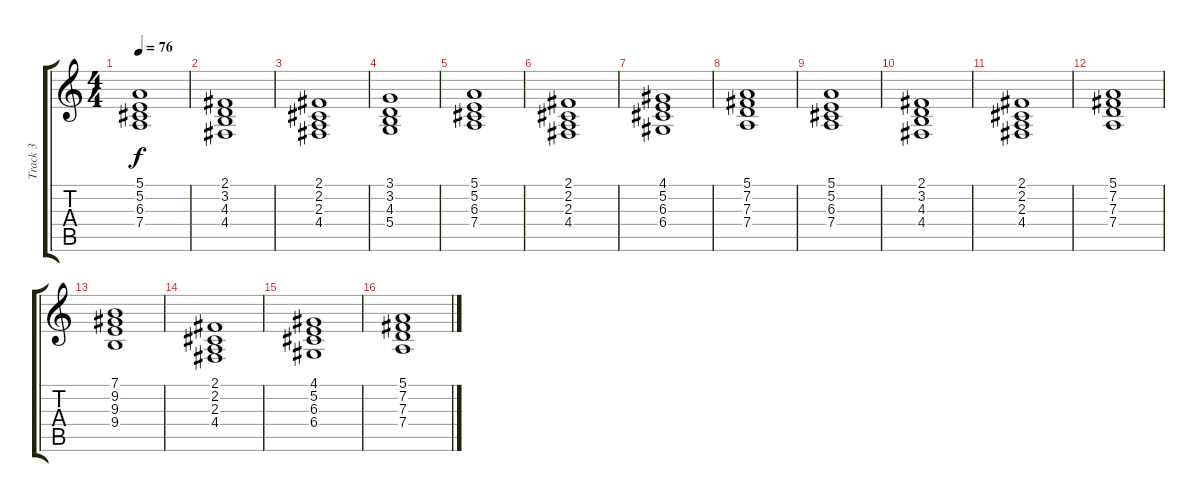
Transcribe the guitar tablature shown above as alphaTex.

\track ("Track 3" "Track 3") {instrument reversecymbal}
\staff {score tabs}
\tuning (E4 B3 G3 D3 A2 E2) {hide}
\ts (4 4)
\tempo 76
\clef g2
\ks c
(5.1 5.2 6.3 7.4).1{dy f} |
(2.1 3.2 4.3 4.4).1 |
(2.1 2.2 2.3 4.4).1 |
(3.1 3.2 4.3 5.4).1 |
(5.1 5.2 6.3 7.4).1 |
(2.1 2.2 2.3 4.4).1 |
(4.1 5.2 6.3 6.4).1 |
(5.1 7.2 7.3 7.4).1 |
(5.1 5.2 6.3 7.4).1 |
(2.1 3.2 4.3 4.4).1 |
(2.1 2.2 2.3 4.4).1 |
(5.1 7.2 7.3 7.4).1 |
(7.1 9.2 9.3 9.4).1 |
(2.1 2.2 2.3 4.4).1 |
(4.1 5.2 6.3 6.4).1 |
(5.1 7.2 7.3 7.4).1
